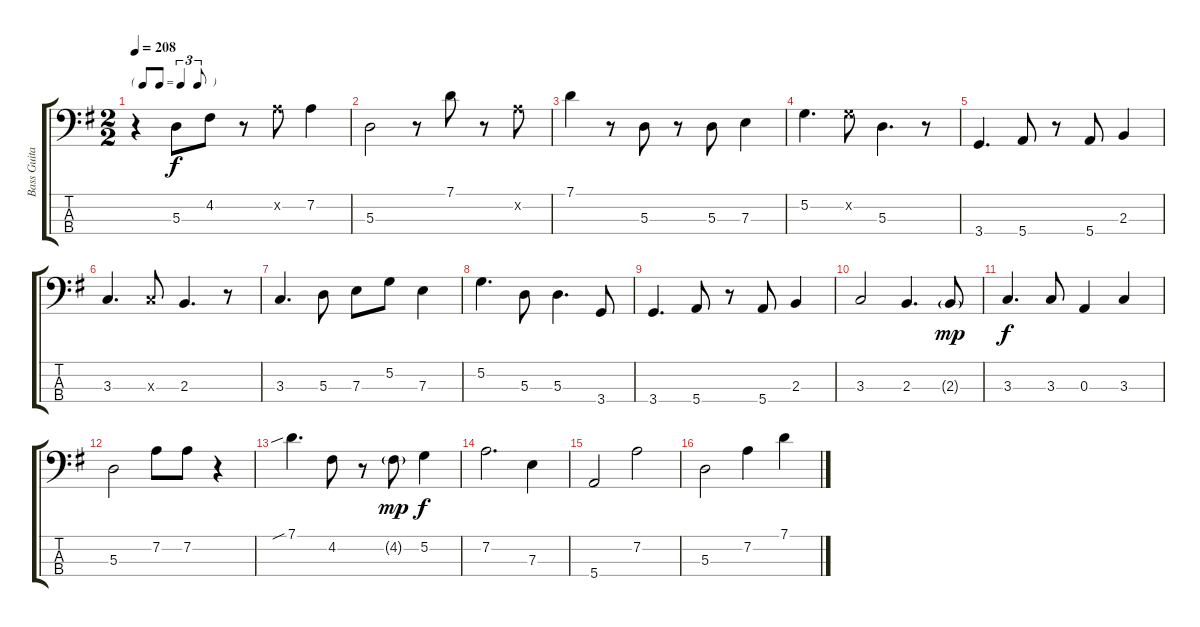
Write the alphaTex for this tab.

\track ("Bass Guitar" "Bass Guita") {instrument electricbasspick}
\staff {score tabs}
\tuning (G2 D2 A1 E1) {hide}
\ts (2 2)
\tf triplet8th
\tempo 208
\clef f4
\ks g
r.4{dy f} 5.3.8 4.2.8 r.8 7.2{x}.8 7.2.4 |
5.3.2 r.8 7.1.8 r.8 7.2{x}.8 |
7.1.4 r.8 5.3.8 r.8 5.3.8 7.3.4 |
5.2.4{d} 5.2{x}.8 5.3.4{d} r.8 |
3.4.4{d} 5.4.8 r.8 5.4.8 2.3.4 |
3.3.4{d} 3.3{x}.8 2.3.4{d} r.8 |
3.3.4{d} 5.3.8 7.3.8 5.2.8 7.3.4 |
5.2.4{d} 5.3.8 5.3.4{d} 3.4.8 |
3.4.4{d} 5.4.8 r.8 5.4.8 2.3.4 |
3.3.2 2.3.4{d} 2.3{g}.8{dy mp} |
3.3.4{d dy f} 3.3.8 0.3.4 3.3.4 |
5.3.2 7.2.8 7.2.8 r.4 |
7.1{sib}.4{d} 4.2.8 r.8 4.2{g}.8{dy mp} 5.2.4{dy f} |
7.2.2{d} 7.3.4 |
5.4.2 7.2.2 |
5.3.2 7.2.4 7.1.4
